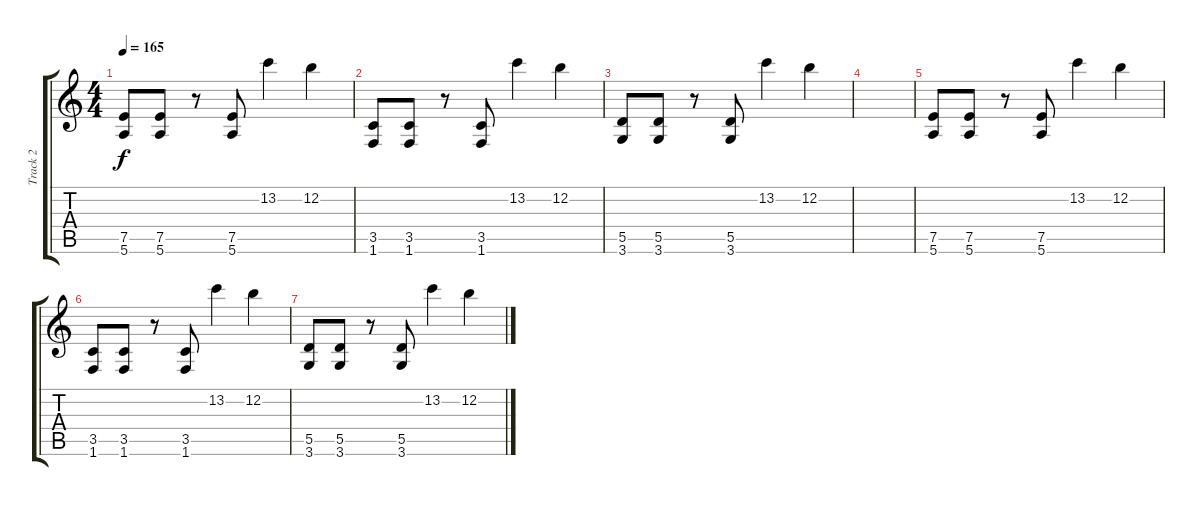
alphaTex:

\track ("Track 2" "Track 2") {instrument distortionguitar}
\staff {score tabs}
\tuning (E4 B3 G3 D3 A2 E2) {hide}
\ts (4 4)
\tempo 165
\clef g2
\ks c
(7.5 5.6).8{dy f} (7.5 5.6).8 r.8 (7.5 5.6).8 13.2.4 12.2.4 |
(3.5 1.6).8 (3.5 1.6).8 r.8 (3.5 1.6).8 13.2.4 12.2.4 |
(5.5 3.6).8 (5.5 3.6).8 r.8 (5.5 3.6).8 13.2.4 12.2.4 |
|
(7.5 5.6).8 (7.5 5.6).8 r.8 (7.5 5.6).8 13.2.4 12.2.4 |
(3.5 1.6).8 (3.5 1.6).8 r.8 (3.5 1.6).8 13.2.4 12.2.4 |
(5.5 3.6).8 (5.5 3.6).8 r.8 (5.5 3.6).8 13.2.4 12.2.4
